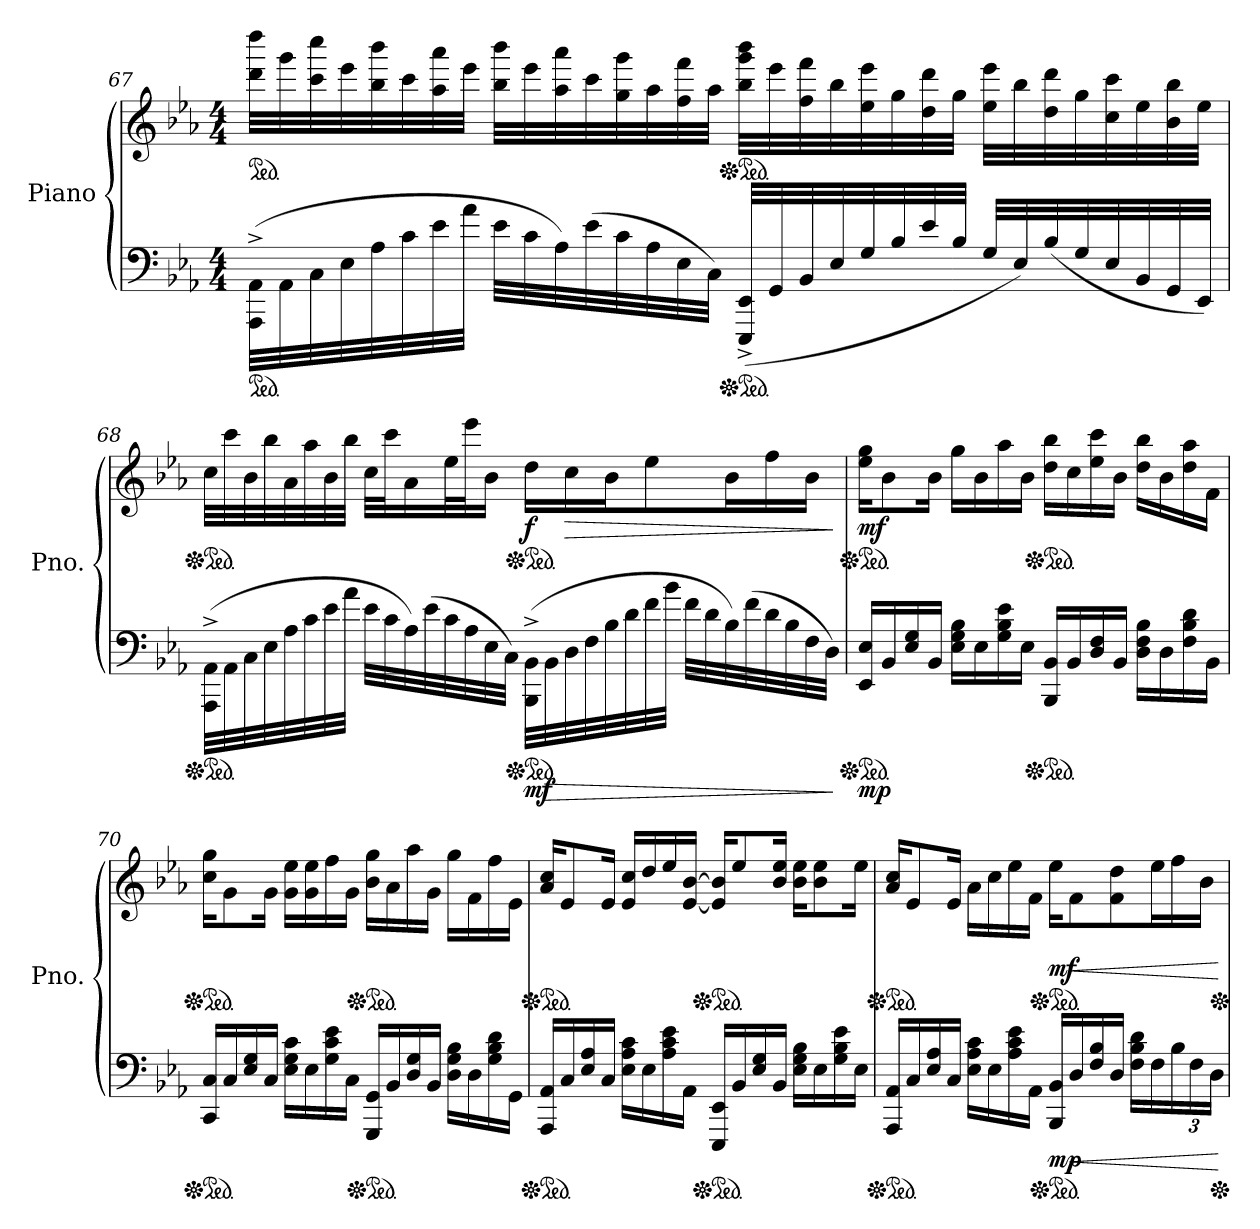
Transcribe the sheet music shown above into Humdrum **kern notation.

**kern	**dynam	**kern	**dynam
*part2	*part2	*part1	*part1
*staff2	*staff2	*staff1	*staff1
*I"Piano	*	*I"Piano	*
*I'Pno.	*	*I'Pno.	*
!!LO:LB:g=z
*clefF4	*	*clefG2	*
*k[b-e-a-]	*	*k[b-e-a-]	*
*M4/4	*	*M4/4	*
*ped	*	*	*
*	*	*ped	*
=67	=67	=67	=67
(>32AAA-\^ 32AA-\^LLL	.	32ddd\ 32dddd\LLL	.
32AA-\	.	32ggg\	.
32C\	.	32ccc\ 32cccc\	.
32E-\	.	32eee-\	.
32A-\	.	32bb-\ 32bbb-\	.
32c\	.	32ccc\	.
32e-\	.	32aa-\ 32aaa-\	.
32a-\JJJ	.	32eee-\JJJ	.
32e-\LLL	.	32bb-\ 32bbb-\LLL	.
32c\	.	32eee-\	.
32A-\)	.	32aa-\ 32aaa-\	.
(>32e-\	.	32ccc\	.
32c\	.	32gg\ 32ggg\	.
32A-\	.	32aa-\	.
32E-\	.	32ff\ 32fff\	.
32C\JJJ)	.	32aa-\JJJ	.
*Xped	*	*	*
*ped	*	*	*
*	*	*Xped	*
*	*	*ped	*
(<32EEE-/^ 32EE-/^LLL	.	32bb-\ 32ggg\ 32bbb-\LLL	.
32GG/	.	32eee-\	.
32BB-/	.	32ff\ 32fff\	.
32E-/	.	32bb-\	.
32G/	.	32ee-\ 32eee-\	.
32B-/	.	32gg\	.
32e-/	.	32dd\ 32ddd\	.
32B-/JJJ	.	32gg\JJJ	.
32G/LLL	.	32ee-\ 32eee-\LLL	.
32E-/)	.	32bb-\	.
(<32B-/	.	32dd\ 32ddd\	.
32G/	.	32gg\	.
32E-/	.	32cc\ 32ccc\	.
32BB-/	.	32ee-\	.
32GG/	.	32b-\ 32bb-\	.
32EE-/JJJ)	.	32ee-\JJJ	.
!!LO:LB:g=z
=68	=68	=68	=68
*Xped	*	*	*
*ped	*	*	*
*	*	*Xped	*
*	*	*ped	*
(>32AAA-\^ 32AA-\^LLL	.	32cc\LLL	.
32AA-\	.	32ccc\	.
32C\	.	32b-\	.
32E-\	.	32bb-\	.
32A-\	.	32a-\	.
32c\	.	32aa-\	.
32e-\	.	32b-\	.
32a-\JJJ	.	32bb-\JJJ	.
32e-\LLL	.	32cc\LLL	.
32c\	.	32ccc\J	.
32A-\)	.	16a-\	.
(>32e-\	.	.	.
32c\	.	32ee-\L	.
32A-\	.	32eee-\J	.
32E-\	.	16b-\JJ	.
32C\JJJ)	.	.	.
*Xped	*	*	*
*ped	*	*	*
*	*	*Xped	*
*	*	*ped	*
!	!LO:DY:b	!	!LO:DY:b
(>32BBB-\^ 32BB-\^LLL	mf	16dd\LL	f
!	!LO:HP:b	!	!
32BB-\	>	.	.
!	!	!	!LO:HP:b
32D\	.	16cc\	>
32F\	.	.	.
32B-\	.	16b-\J	.
32d\	.	.	.
32f\	.	8ee-\	.
32b-\JJJ	.	.	.
32f\LLL	.	.	.
32d\	.	.	.
32B-\)	.	16b-\L	.
(>32f\	.	.	.
32d\	.	16ff\	.
32B-\	.	.	.
32F\	.	16b-\JJ	.
32D\JJJ)	.	.	.
.	]	.	]
!!LO:LB:g=z
=69	=69	=69	=69
*Xped	*	*	*
*ped	*	*	*
*	*	*Xped	*
*	*	*ped	*
!	!LO:DY:b	!	!LO:DY:b
16EE-/ 16E-/LL	mp	16ee-\ 16gg\KL	mf
16BB-/	.	8b-\	.
16E-/ 16G/	.	.	.
16BB-/JJ	.	16b-\Jk	.
16E-\ 16G\ 16B-\LL	.	16gg\LL	.
16E-\	.	16b-\	.
16G\ 16B-\ 16e-\	.	16aa-\	.
16E-\JJ	.	16b-\JJ	.
*Xped	*	*	*
*ped	*	*	*
*	*	*Xped	*
*	*	*ped	*
16BBB-/ 16BB-/LL	.	16dd\ 16bb-\LL	.
16BB-/	.	16cc\	.
16D/ 16F/	.	16ee-\ 16ccc\	.
16BB-/JJ	.	16b-\JJ	.
16D\ 16F\ 16B-\LL	.	16dd\ 16bb-\LL	.
16D\	.	16b-\	.
16F\ 16B-\ 16d\	.	16dd\ 16aa-\	.
16BB-\JJ	.	16f\JJ	.
=70	=70	=70	=70
*Xped	*	*	*
*ped	*	*	*
*	*	*Xped	*
*	*	*ped	*
16CC/ 16C/LL	.	16cc\ 16gg\KL	.
16C/	.	8g\	.
16E-/ 16G/	.	.	.
16C/JJ	.	16g\Jk	.
16E-\ 16G\ 16c\LL	.	16g\ 16ee-\LL	.
16E-\	.	16g\ 16ee-\	.
16G\ 16c\ 16e-\	.	16ff\	.
16C\JJ	.	16g\JJ	.
*Xped	*	*	*
*ped	*	*	*
*	*	*Xped	*
*	*	*ped	*
16GGG/ 16GG/LL	.	16b-\ 16gg\LL	.
16BB-/	.	16a-\	.
16D/ 16G/	.	16aa-\	.
16BB-/JJ	.	16g\JJ	.
16D\ 16G\ 16B-\LL	.	16gg\LL	.
16D\	.	16f\	.
16G\ 16B-\ 16d\	.	16ff\	.
16GG\JJ	.	16e-\JJ	.
!!LO:PB:g=z
=71	=71	=71	=71
*Xped	*	*	*
*ped	*	*	*
*	*	*Xped	*
*	*	*ped	*
16AAA-/ 16AA-/LL	.	16a-/ 16cc/KL	.
16C/	.	8e-/	.
16E-/ 16A-/	.	.	.
16C/JJ	.	16e-/Jk	.
16E-\ 16A-\ 16c\LL	.	16e-/ 16cc/LL	.
16E-\	.	16dd/	.
16A-\ 16c\ 16e-\	.	16ee-/	.
16AA-\JJ	.	[16e-/ [16b-/JJ	.
*Xped	*	*	*
*ped	*	*	*
*	*	*Xped	*
*	*	*ped	*
16EEE-/ 16EE-/LL	.	16e-/] 16b-/]KL	.
16BB-/	.	8ee-/	.
16E-/ 16G/	.	.	.
16BB-/JJ	.	16b-/ 16ee-/Jk	.
16E-\ 16G\ 16B-\LL	.	16b-\ 16ee-\KL	.
16E-\	.	8b-\ 8ee-\	.
16G\ 16B-\ 16e-\	.	.	.
16E-\JJ	.	16ee-\Jk	.
=72	=72	=72	=72
*Xped	*	*	*
*ped	*	*	*
*	*	*Xped	*
*	*	*ped	*
16AAA-/ 16AA-/LL	.	16a-/ 16cc/KL	.
16C/	.	8e-/	.
16E-/ 16A-/	.	.	.
16C/JJ	.	16e-/Jk	.
16E-\ 16A-\ 16c\LL	.	16a-\LL	.
16E-\	.	16cc\	.
16A-\ 16c\ 16e-\	.	16ee-\	.
16AA-\JJ	.	16f\JJ	.
*Xped	*	*	*
*ped	*	*	*
*	*	*Xped	*
*	*	*ped	*
!	!LO:DY:b	!	!LO:DY:b
16BBB-/ 16BB-/LL	mp	16ee-\KL	mf
!	!LO:HP:b	!	!LO:HP:b
16D/	<	8f\	<
16F/ 16B-/	.	.	.
16D/JJ	.	8f\ 8dd\	.
16F\ 16B-\ 16d\LL	.	.	.
16F\	.	16ee-\L	.
*Xbrackettup	*	*	*
24B-\	.	16ff\	.
24F\	.	.	.
.	.	16b-\JJ	.
24D\JJ	.	.	.
.	[	.	[
*Xped	*	*	*
*	*	*Xped	*
=	=	=	=
*-	*-	*-	*-
